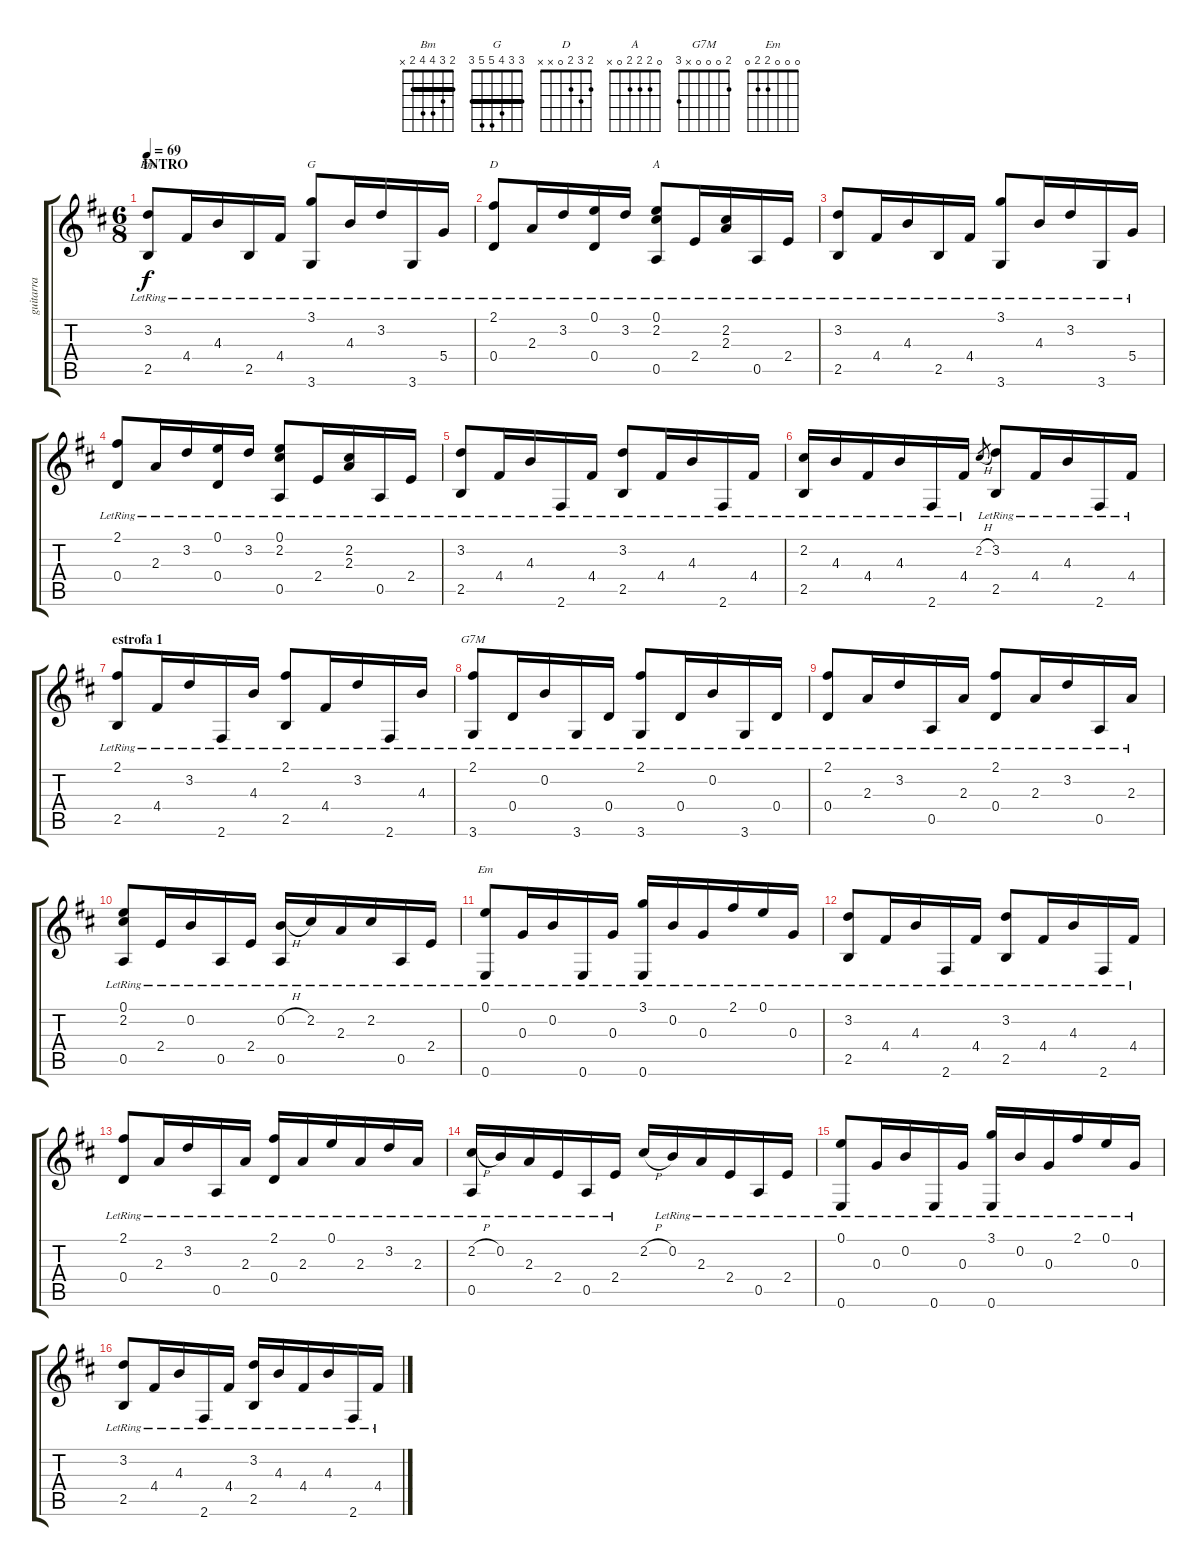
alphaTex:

\track ("guitarra" "guitarra") {instrument acousticguitarsteel}
\staff {score tabs}
\tuning (E4 B3 G3 D3 A2 E2) {hide}
\chord ("Bm" 2 3 4 4 2 x) {barre 2}
\chord ("G" 3 3 4 5 5 3) {barre 3}
\chord ("D" 2 3 2 0 x x)
\chord ("A" 0 2 2 2 0 x)
\chord ("G7M" 2 0 0 0 x 3)
\chord ("Em" 0 0 0 2 2 0)
\ts (6 8)
\section ("" "INTRO")
\tempo 69
\clef g2
\ks d
(3.2{lr} 2.5{lr}).8{ch "Bm" dy f instrument acousticguitarsteel} 4.4{lr}.16 4.3{lr}.16 2.5{lr}.16 4.4{lr}.16 (3.1{lr} 3.6{lr}).8{ch "G"} 4.3{lr}.16 3.2{lr}.16 3.6{lr}.16 5.4{lr}.16 |
(2.1{lr} 0.4{lr}).8{ch "D"} 2.3{lr}.16 3.2{lr}.16 (0.1{lr} 0.4{lr}).16 3.2{lr}.16 (0.1{lr} 2.2{lr} 0.5{lr}).8{ch "A"} 2.4{lr}.16 (2.2{lr} 2.3{lr}).16 0.5{lr}.16 2.4{lr}.16 |
(3.2{lr} 2.5{lr}).8 4.4{lr}.16 4.3{lr}.16 2.5{lr}.16 4.4{lr}.16 (3.1{lr} 3.6{lr}).8 4.3{lr}.16 3.2{lr}.16 3.6{lr}.16 5.4{lr}.16 |
(2.1{lr} 0.4{lr}).8 2.3{lr}.16 3.2{lr}.16 (0.1{lr} 0.4{lr}).16 3.2{lr}.16 (0.1{lr} 2.2{lr} 0.5{lr}).8 2.4{lr}.16 (2.2{lr} 2.3{lr}).16 0.5{lr}.16 2.4{lr}.16 |
(3.2{lr} 2.5{lr}).8 4.4{lr}.16 4.3{lr}.16 2.6{lr}.16 4.4{lr}.16 (3.2{lr} 2.5{lr}).8 4.4{lr}.16 4.3{lr}.16 2.6{lr}.16 4.4{lr}.16 |
(2.2{lr} 2.5{lr}).16 4.3{lr}.16 4.4{lr}.16 4.3{lr}.16 2.6{lr}.16 4.4{lr}.16 2.2{h}.8{gr} (3.2 2.5{lr}).8 4.4{lr}.16 4.3{lr}.16 2.6{lr}.16 4.4{lr}.16 |
\section ("" "estrofa 1")
(2.1{lr} 2.5{lr}).8 4.4{lr}.16 3.2{lr}.16 2.6{lr}.16 4.3{lr}.16 (2.1{lr} 2.5{lr}).8 4.4{lr}.16 3.2{lr}.16 2.6{lr}.16 4.3{lr}.16 |
(2.1{lr} 3.6{lr}).8{ch "G7M"} 0.4{lr}.16 0.2{lr}.16 3.6{lr}.16 0.4{lr}.16 (2.1{lr} 3.6{lr}).8 0.4{lr}.16 0.2{lr}.16 3.6{lr}.16 0.4{lr}.16 |
(2.1{lr} 0.4{lr}).8 2.3{lr}.16 3.2{lr}.16 0.5{lr}.16 2.3{lr}.16 (2.1{lr} 0.4{lr}).8 2.3{lr}.16 3.2{lr}.16 0.5{lr}.16 2.3{lr}.16 |
(0.1{lr} 2.2{lr} 0.5{lr}).8 2.4{lr}.16 0.2{lr}.16 0.5{lr}.16 2.4{lr}.16 (0.2{h} 0.5{lr}).16 2.2{lr}.16 2.3{lr}.16 2.2{lr}.16 0.5{lr}.16 2.4{lr}.16 |
(0.1{lr} 0.6{lr}).8{ch "Em"} 0.3{lr}.16 0.2{lr}.16 0.6{lr}.16 0.3{lr}.16 (3.1{lr} 0.6{lr}).16 0.2{lr}.16 0.3{lr}.16 2.1{lr}.16 0.1{lr}.16 0.3{lr}.16 |
(3.2{lr} 2.5{lr}).8 4.4{lr}.16 4.3{lr}.16 2.6{lr}.16 4.4{lr}.16 (3.2{lr} 2.5{lr}).8 4.4{lr}.16 4.3{lr}.16 2.6{lr}.16 4.4{lr}.16 |
(2.1{lr} 0.4{lr}).8 2.3{lr}.16 3.2{lr}.16 0.5{lr}.16 2.3{lr}.16 (2.1{lr} 0.4{lr}).16 2.3{lr}.16 0.1{lr}.16 2.3{lr}.16 3.2{lr}.16 2.3{lr}.16 |
(2.2{h} 0.5{lr}).16 0.2{lr}.16 2.3{lr}.16 2.4{lr}.16 0.5{lr}.16 2.4{lr}.16 2.2{h}.16 0.2{lr}.16 2.3{lr}.16 2.4{lr}.16 0.5{lr}.16 2.4{lr}.16 |
(0.1{lr} 0.6{lr}).8 0.3{lr}.16 0.2{lr}.16 0.6{lr}.16 0.3{lr}.16 (3.1{lr} 0.6{lr}).16 0.2{lr}.16 0.3{lr}.16 2.1{lr}.16 0.1{lr}.16 0.3{lr}.16 |
(3.2{lr} 2.5{lr}).8 4.4{lr}.16 4.3{lr}.16 2.6{lr}.16 4.4{lr}.16 (3.2{lr} 2.5{lr}).16 4.3{lr}.16 4.4{lr}.16 4.3{lr}.16 2.6{lr}.16 4.4{lr}.16
